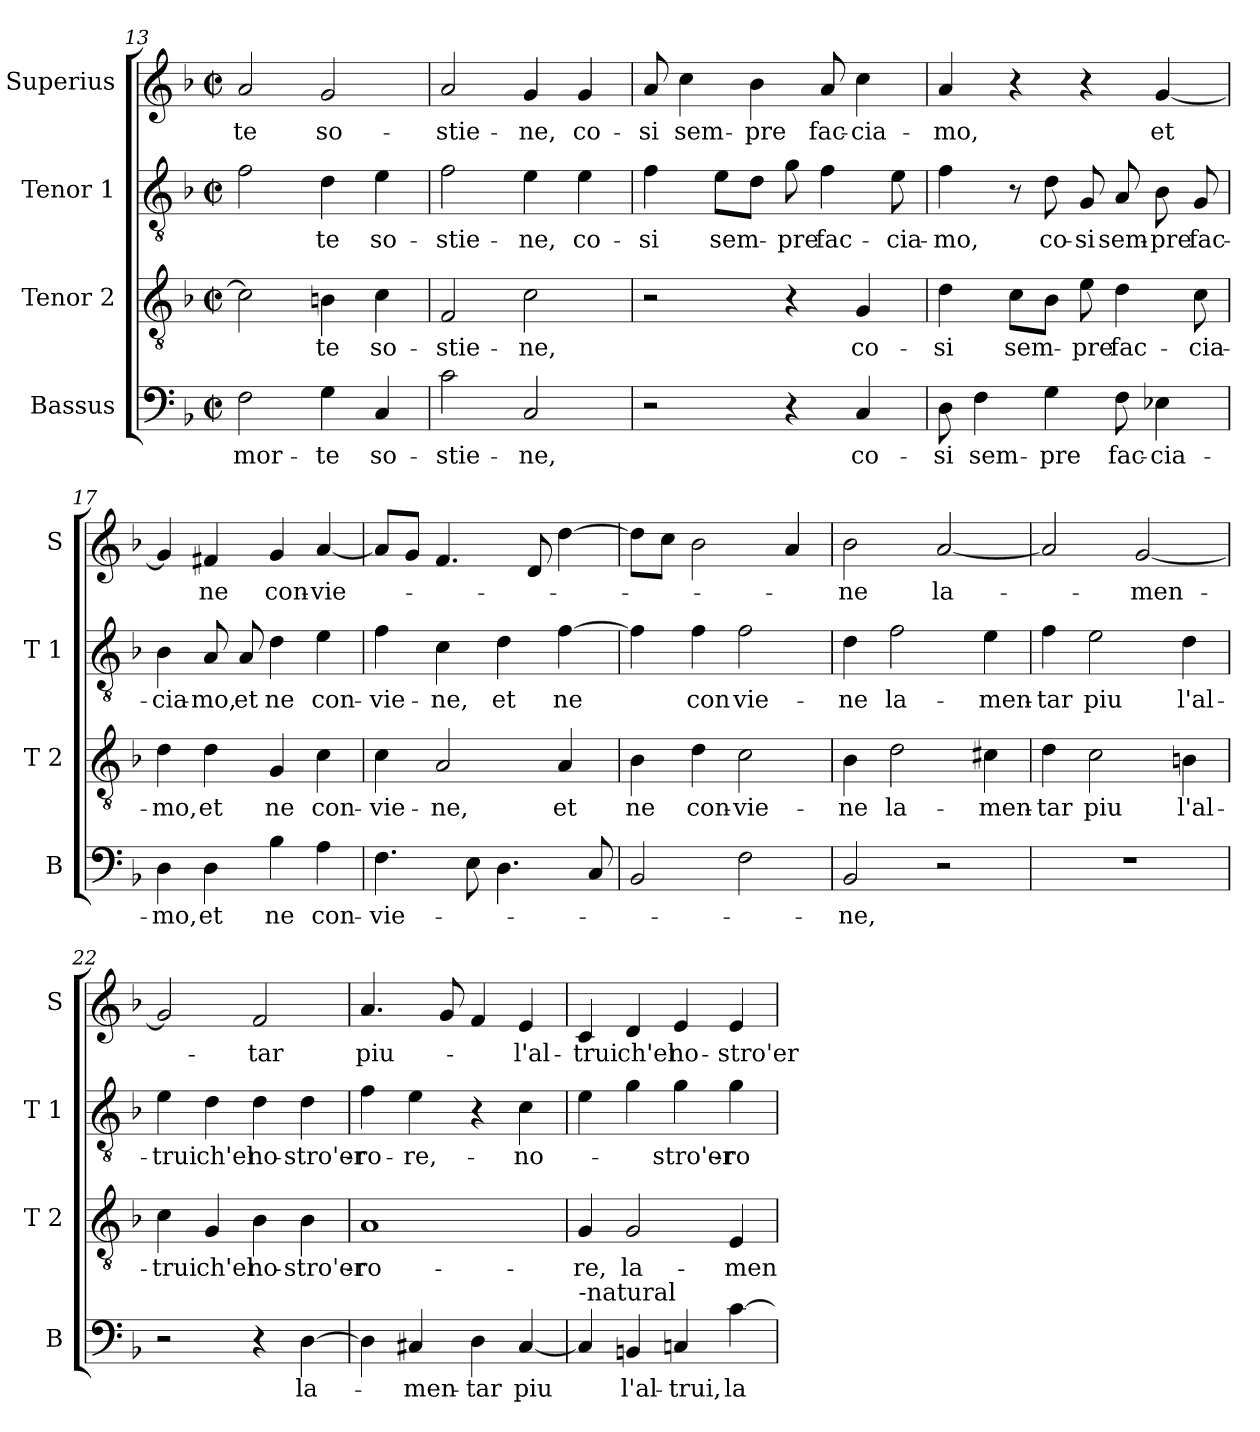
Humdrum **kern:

**kern	**text	**kern	**text	**kern	**text	**kern	**text
*part4	*part4	*part3	*part3	*part2	*part2	*part1	*part1
*staff4	*staff4	*staff3	*staff3	*staff2	*staff2	*staff1	*staff1
*I"Bassus	*	*I"Tenor 2	*	*I"Tenor 1	*	*I"Superius	*
*I'B	*	*I'T 2	*	*I'T 1	*	*I'S	*
*clefF4	*	*clefGv2	*	*clefGv2	*	*clefG2	*
*k[b-]	*	*k[b-]	*	*k[b-]	*	*k[b-]	*
*F:	*	*F:	*	*F:	*	*F:	*
*M2/2	*	*M2/2	*	*M2/2	*	*M2/2	*
*met(c|)	*	*met(c|)	*	*met(c|)	*	*met(c|)	*
=13	=13	=13	=13	=13	=13	=13	=13
2F\	mor-	2c\]	.	2f\	.	2a/	-te
4G\	-te	4Bn\	-te	4d\	-te	2g/	so-
4C/	so-	4c\	so-	4e\	so-	.	.
=14	=14	=14	=14	=14	=14	=14	=14
2c\	-stie-	2F/	-stie-	2f\	-stie-	2a/	-stie-
2C/	-ne,	2c\	-ne,	4e\	-ne,	4g/	-ne,
.	.	.	.	4e\	co-	4g/	co-
=15	=15	=15	=15	=15	=15	=15	=15
2r	.	2r	.	4f\	-si	8a/	-si
.	.	.	.	.	.	4cc\	sem-
.	.	.	.	8e\L	sem-	.	.
.	.	.	.	8d\J	.	4b-\	-pre
4r	.	4r	.	8g\	-pre	.	.
.	.	.	.	4f\	fac-	8a/	fac-
4C/	co-	4G/	co-	.	.	4cc\	-cia-
.	.	.	.	8e\	-cia-	.	.
!!LO:PB:g=z
=16	=16	=16	=16	=16	=16	=16	=16
8D\	-si	4d\	-si	4f\	-mo,	4a/	-mo,
4F\	sem-	.	.	.	.	.	.
.	.	8c\L	sem-	8r	.	4r	.
4G\	-pre	8B-\J	.	8d\	co-	.	.
.	.	8e\	-pre	8G/	-si	4r	.
8F\	fac-	4d\	fac-	8A/	sem-	.	.
4E-X\	-cia-	.	.	8B-\	-pre	[4g/	et
.	.	8c\	-cia-	8G/	fac-	.	.
=17	=17	=17	=17	=17	=17	=17	=17
4D\	-mo,	4d\	-mo,	4B-\	-cia-	4g/]	.
4D\	et	4d\	et	8A/	-mo,	4f#X/	ne
.	.	.	.	8A/	et	.	.
4B-\	ne	4G/	ne	4d\	ne	4g/	con-
4A\	con-	4c\	con-	4e\	con-	[4a/	-vie-
=18	=18	=18	=18	=18	=18	=18	=18
4.F\	-vie-	4c\	-vie-	4f\	-vie-	8a/L]	.
.	.	.	.	.	.	8g/J	.
.	.	2A/	-ne,	4c\	-ne,	4.f/	.
8E\	.	.	.	.	.	.	.
4.D\	.	.	.	4d\	et	.	.
.	.	.	.	.	.	8d/	.
.	.	4A/	et	[4f\	ne	[4dd\	.
8C/	.	.	.	.	.	.	.
=19	=19	=19	=19	=19	=19	=19	=19
2BB-/	.	4B-\	ne	4f\]	.	8dd\L]	.
.	.	.	.	.	.	8cc\J	.
.	.	4d\	con-	4f\	con	2b-\	.
2F\	.	2c\	-vie-	2f\	vie-	.	.
.	.	.	.	.	.	4a/	.
!!LO:LB:g=z
=20	=20	=20	=20	=20	=20	=20	=20
2BB-/	-ne,	4B-\	-ne	4d\	-ne	2b-\	-ne
.	.	2d\	la-	2f\	la-	.	.
2r	.	.	.	.	.	[2a/	la-
.	.	4c#X\	-men-	4e\	-men-	.	.
=21	=21	=21	=21	=21	=21	=21	=21
1r	.	4d\	-tar	4f\	-tar	2a/]	.
.	.	2c\	piu	2e\	piu	.	.
.	.	.	.	.	.	[2g/	-men-
.	.	4Bn\	l'al-	4d\	l'al-	.	.
=22	=22	=22	=22	=22	=22	=22	=22
2r	.	4c\	-trui	4e\	-trui	2g/]	.
.	.	4G/	ch'el	4d\	ch'el	.	.
4r	.	4B-\	no-	4d\	no-	2f/	-tar
[4D\	la-	4B-\	-stro'er-	4d\	-stro'er-	.	.
=23	=23	=23	=23	=23	=23	=23	=23
4D\]	.	1A	-ro-	4f\	-ro-	4.a/	piu-
4C#X/	-men-	.	.	4e\	-re,-	.	.
.	.	.	.	.	.	8g/	.
4D\	-tar	.	.	4r	.	4f/	.
[4C#/	piu	.	.	4c\	-no-	4e/	-l'al-
=24	=24	=24	=24	=24	=24	=24	=24
!LO:TX:a:t=-natural	!	!	!	!	!	!	!
4C#/]	.	4G/	-re,	4e\	.	4c/	-trui
4BBn/	l'al-	2G/	la-	4g\	.	4d/	ch'el
4Cn/	-trui,	.	.	4g\	-stro'er-	4e/	no-
[4c\	la-	4E/	-men-	4g\	-ro-	4e/	-stro'er-
=	=	=	=	=	=	=	=
*-	*-	*-	*-	*-	*-	*-	*-
